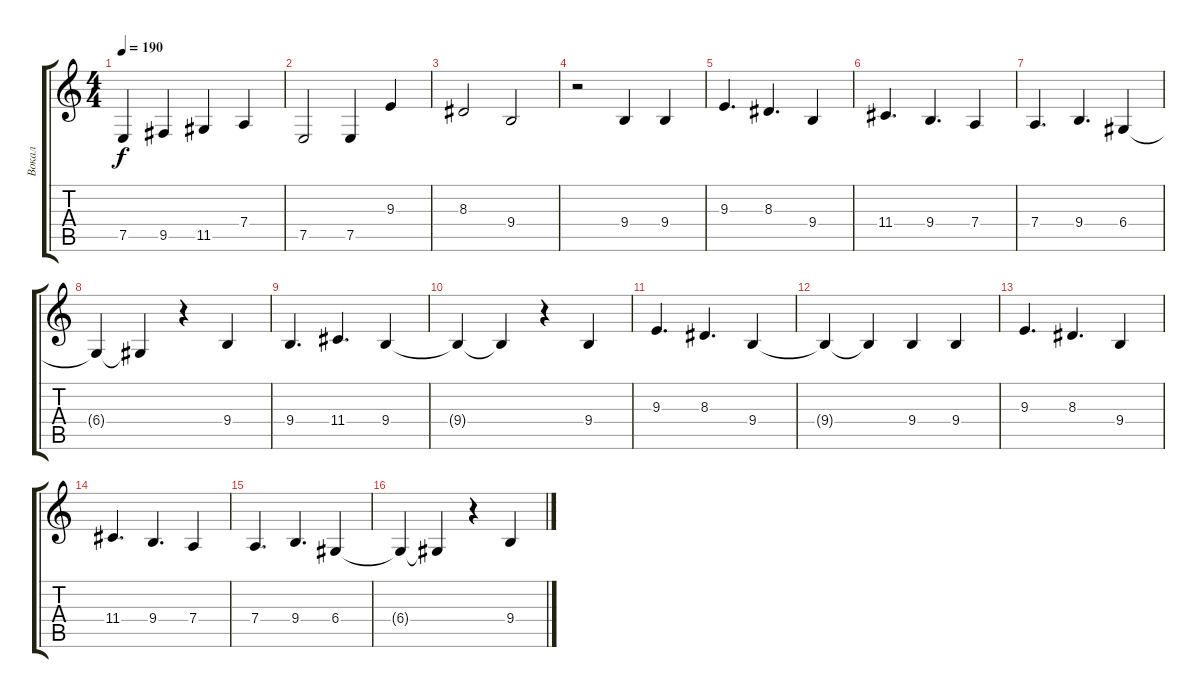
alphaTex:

\track ("Вокал" "Вокал") {instrument lead2sawtooth}
\staff {score tabs}
\tuning (E4 B3 G3 D3 A2 E2) {hide}
\ts (4 4)
\tempo 190
\clef g2
\ks c
7.5.4{dy f} 9.5.4 11.5.4 7.4.4 |
7.5.2 7.5.4 9.3.4 |
8.3.2 9.4.2 |
r.2 9.4.4 9.4.4 |
9.3.4{d} 8.3.4{d} 9.4.4 |
11.4.4{d} 9.4.4{d} 7.4.4 |
7.4.4{d} 9.4.4{d} 6.4.4 |
6.4{t}.4 6.4{t}.4 r.4 9.4.4 |
9.4.4{d} 11.4.4{d} 9.4.4 |
9.4{t}.4 9.4{t}.4 r.4 9.4.4 |
9.3.4{d} 8.3.4{d} 9.4.4 |
9.4{t}.4 9.4{t}.4 9.4.4 9.4.4 |
9.3.4{d} 8.3.4{d} 9.4.4 |
11.4.4{d} 9.4.4{d} 7.4.4 |
7.4.4{d} 9.4.4{d} 6.4.4 |
6.4{t}.4 6.4{t}.4 r.4 9.4.4
